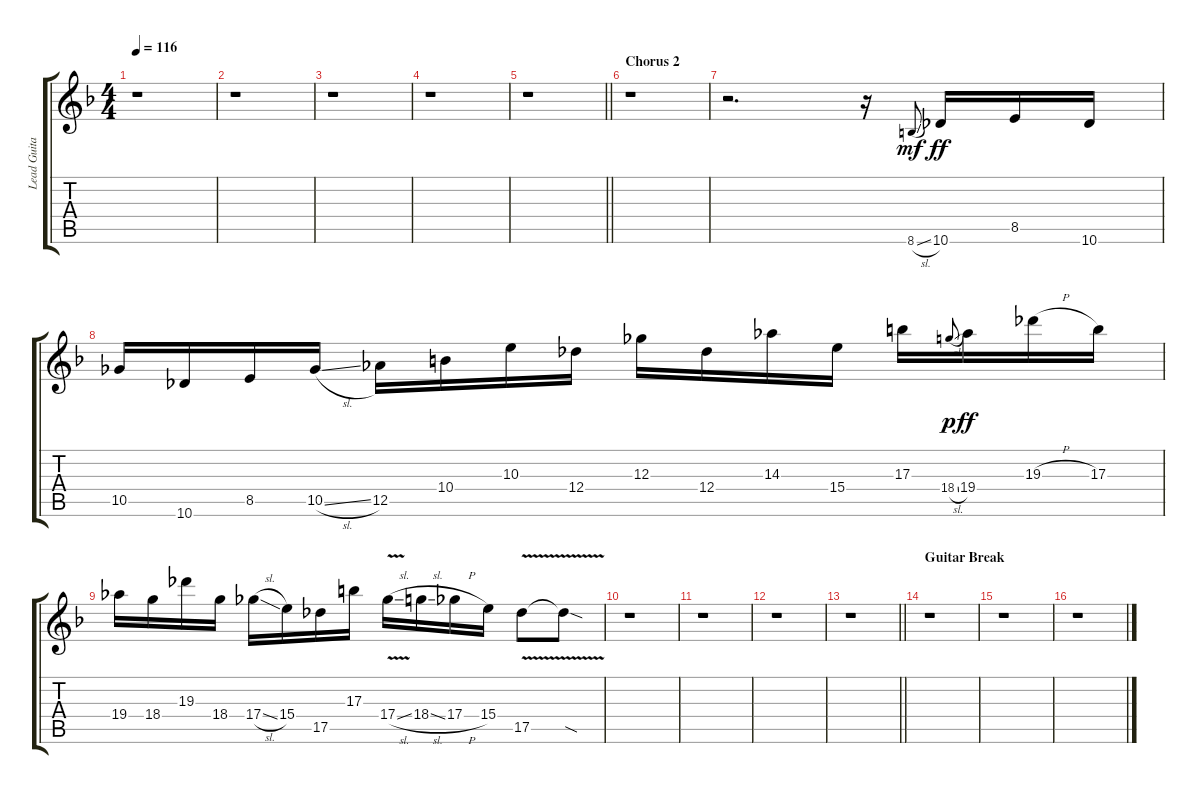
\track ("Lead Guitar/Organ" "Lead Guita") {instrument electricguitarjazz}
\staff {score tabs}
\tuning (Eb4 Bb3 Gb3 Db3 Ab2 Eb2) {hide}
\ts (4 4)
\tempo 116
\clef g2
\ks f
r.1{dy ff} |
r.1 |
r.1 |
r.1 |
\barLineRight lightlight
r.1 |
\section ("" "Chorus 2")
r.1 |
r.2{d} r.16 8.6{sl}.8{gr onbeat dy mf} 10.6.16{dy ff} 8.5.16 10.6.16 |
10.5.16 10.6.16 8.5.16 10.5{sl}.16 12.5.16 10.4.16 10.3.16 12.4.16 12.3.16 12.4.16 14.3.16 15.4.16 17.3.16 18.4{sl}.8{gr onbeat dy p} 19.4.16{dy ff} 19.3{h}.16 17.3.16 |
19.4.16 18.4.16 19.3.16 18.4.16 17.4{sl}.16 15.4.16 17.5.16 17.3.16 17.4{v sl}.16 18.4{sl}.16 17.4{h}.16 15.4.16 17.5{v}.8 17.5{sod t}.8 |
r.1 |
r.1 |
r.1 |
\barLineRight lightlight
r.1 |
\section ("" "Guitar Break")
r.1 |
r.1 |
r.1
